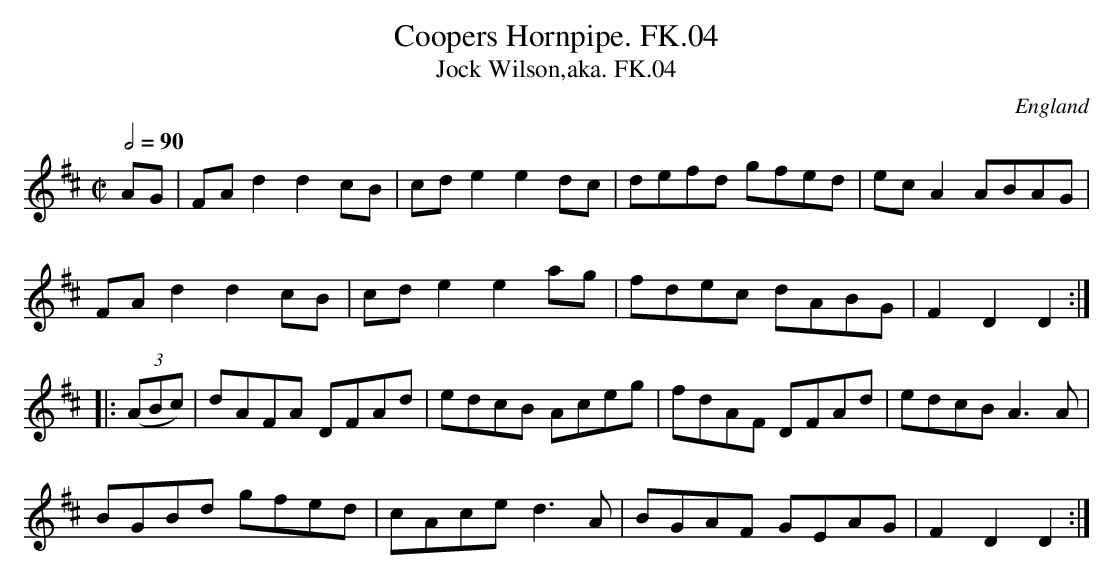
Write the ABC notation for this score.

X:1
T:Coopers Hornpipe. FK.04
T:Jock Wilson,aka. FK.04
M:C|
L:1/8
Q:1/2=90
O:England
notC:"Swallow's MS p.121"
K:D major
AG | FA d2 d2 cB | cd e2 e2 dc | defd gfed | ec A2 ABAG |!
FA d2d2 cB | cd e2 e2 ag | fdec dABG | F2 D2D2 :|!
|:((3ABc) | dAFA DFAd | edcB Aceg | fdAF DFAd | edcB A3 A |!
BGBd gfed | cAce d3 A | BGAF GEAG | F2 D2D2 :|
